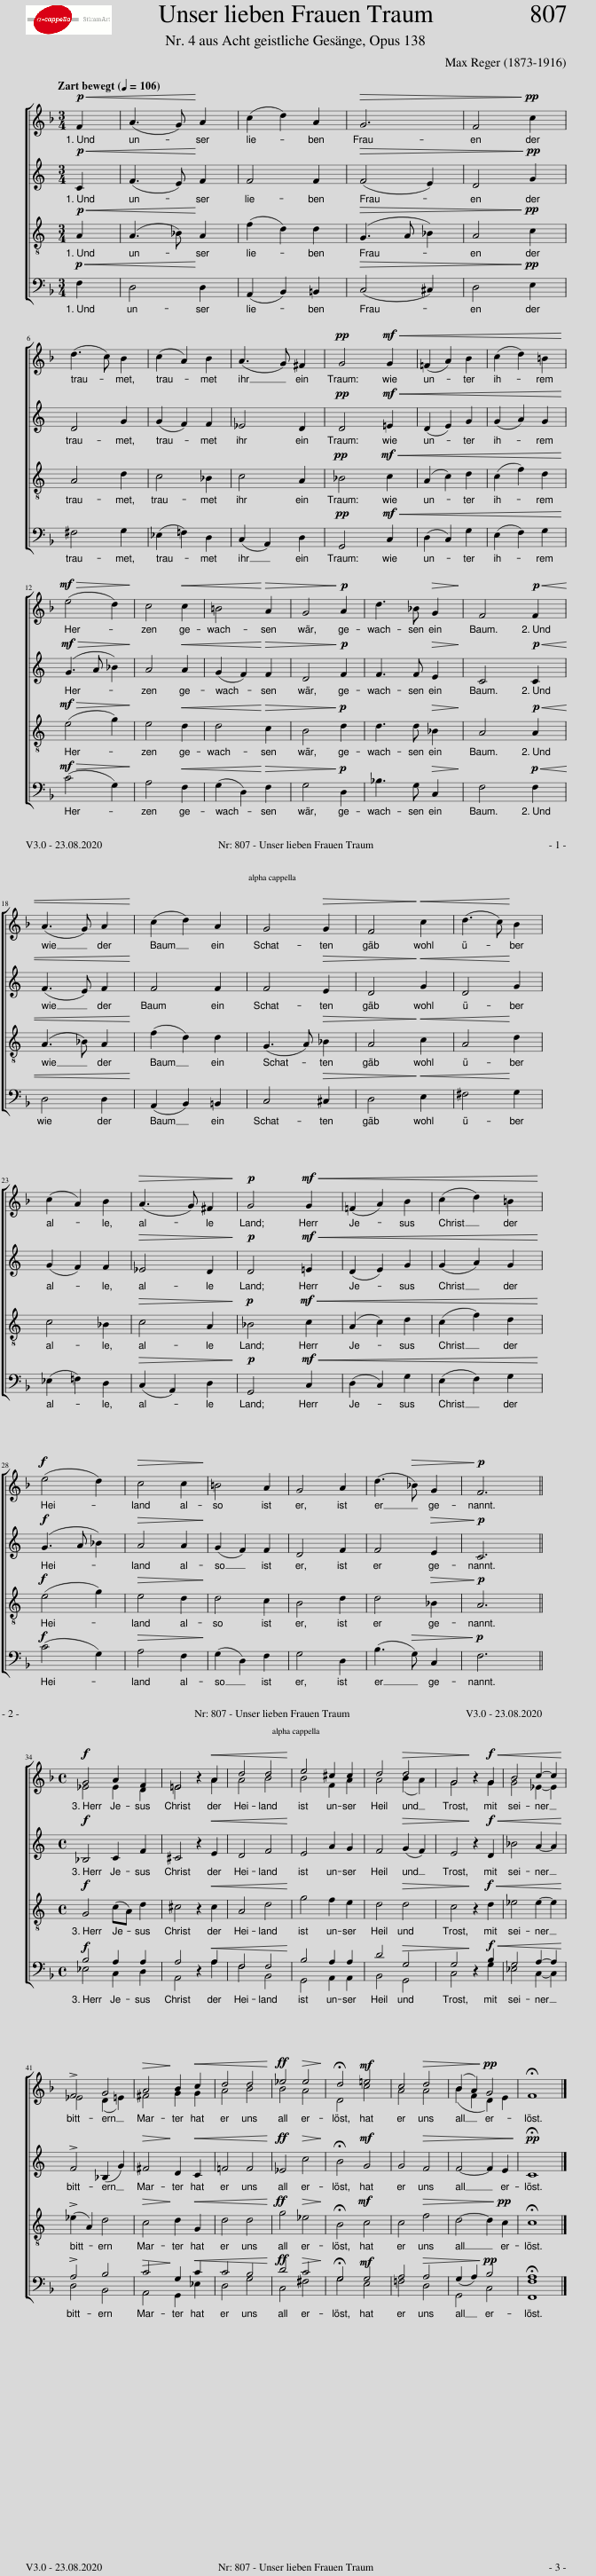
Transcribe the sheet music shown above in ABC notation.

X:1
%%score { ( 1 5 ) | 2 | 3 | ( 4 6 ) } 7 8 9 10 11 12
L:1/8
Q:1/4=106
M:3/4
I:linebreak $
K:F
V:1 treble
V:5 treble
V:2 treble
V:3 treble-8
V:4 bass
V:6 bass
V:7 treble
V:8 treble
V:9 treble
V:10 treble-8
V:11 bass
V:12 bass
V:1
!p!!<(! F2 | (A3 G)!<)! A2 | (c2 d2) A2 |!>(! G6 | F4!>)!!pp! c2 |$ %5
 (d3 c) B2 | (c2 A2) B2 | (A3 G) ^F2 |!pp! G4!mf!!<(! G2 | (=F2 A2) B2 | %10
 (c2 d2) =B2!<)! |$!mf!!>(! (e4 d2)!>)! | c4!<(! c2 | =B4!<)!!>(! A2 | G4!>)!!p! A2 | %15
 d3 _B!>(! G2!>)! | F4!p!!<(! F2 |$ (A3 G) A2!<)! | (c2 d2) A2 | G4!>(! G2 | %20
 F4!>)!!<(! c2 | (d3 c)!<)! B2 |$ (c2 A2) B2 |!>(! (A3 G) ^F2!>)! |!p! G4!mf!!<(! G2 | %25
 (=F2 A2) B2 | (c2 d2) =B2!<)! |$!f! (e4 d2) |!>(! c4 c2!>)! | =B4 A2 | %30
 G4 A2 | (d3!>(! _B) G2!>)! |!p! F6 ||$[M:4/4]!f! G4 A2 F2 | =E4 z2!<(! A2 | %35
 d4 d4!<)! | e4 ^c2 c2 | d4!>(! d4 | G4!>)! z2!f!!<(! G2 | B4 c2- c2!<)! |$ %40
 !>!F4 G4 |!>(! A4!>)! B2!<(! c2 | d4 d4!<)! |!ff! _e4!>(! e4!>)! | !fermata!d4!mf! =e4 | %45
 c4!>(! d4 | (B2 A2)!>)!!pp! G4 | !fermata!F8 |] %48
V:2
!p!!<(! C2 | (F3 E)!<)! F2 | F4 F2 |!>(! (F4 E2) | D4!>)!!pp! G2 |$ %5
 D4 G2 | (G2 F2) F2 | _E4 D2 |!pp! D4!mf!!<(! =E2 | (D2 E2) G2 | %10
 (G2 A2) G2!<)! |$!mf!!>(! (G3 A _B2)!>)! | A4!<(! A2 | (G2 F2)!<)!!>(! F2 | D4!>)!!p! F2 | %15
 F3 F!>(! E2!>)! | C4!p!!<(! C2 |$ (F3 E) F2!<)! | F4 F2 | F4!>(! E2 | %20
 D4!>)!!<(! G2 | D4!<)! G2 |$ (G2 F2) F2 |!>(! _E4 D2!>)! |!p! D4!mf!!<(! =E2 | %25
 (D2 E2) G2 | (G2 A2) G2!<)! |$!f! (G3 A _B2) |!>(! A4 A2!>)! | (G2 F2) F2 | %30
 D4 F2 | F4!>(! E2!>)! |!p! C6 ||$[M:4/4]!f! _B,4 C2 F2 | ^C4 z2!<(! E2 | %35
 D4 F4!<)! | E4 A2 G2 | F4!>(! (G2 F2) | E4!>)! z2!f!!<(! D2 | _B4 A2- A2!<)! |$ %40
 !>!F4 (_B,2 G2) |!>(! ^F4!>)! D2!<(! C2 | =F4 F4!<)! |!ff! _E4!>(! c4!>)! | !fermata!=B4!mf! G4 | %45
 G4!>(! F4 | F4- F2 E2!>)! |!pp! !fermata!C8 |] %48
V:3
!p!!<(! A2 | (A3 _B)!<)! A2 | (f2 d2) d2 |!>(! (G3 A _B2) | A4!>)!!pp! c2 |$ %5
 A4 d2 | c4 _B2 | c4 A2 |!pp! _B4!mf!!<(! c2 | (A2 c2) d2 | %10
 (c2 f2) d2!<)! |$!mf!!>(! (e4 g2)!>)! | e4!<(! d2 | d4!<)!!>(! c2 | =B4!>)!!p! d2 | %15
 d3 d!>(! _B2!>)! | A4!p!!<(! A2 |$ (A3 _B) A2!<)! | (f2 d2) d2 | (G3 A)!>(! _B2 | %20
 A4!>)!!<(! c2 | A4!<)! d2 |$ c4 _B2 |!>(! c4 A2!>)! |!p! _B4!mf!!<(! c2 | %25
 (A2 c2) d2 | (c2 f2) d2!<)! |$!f! (e4 g2) |!>(! e4 d2!>)! | d4 c2 | %30
 =B4 d2 | d4!>(! _B2!>)! |!p! A6 ||$[M:4/4]!f! G4 (cA) d2 | ^c4 z2!<(! c2 | %35
 A4 d4!<)! | g4 f2 e2 | d4!>(! d4 | c4!>)! z2!f!!<(! d2 | _e4 e2- e2!<)! |$ %40
 (!>!_e2 A2) d4 |!>(! c4!>)! d2!<(! G2 | d4 d4!<)! |!ff! g4!>(! _e4!>)! | !fermata!=B4!mf! c4 | %45
 c4!>(! f4 | d4- d2!>)!!pp! c2 | !fermata!c8 |] %48
V:4
!p!!<(! F,2 | D,4!<)! D,2 | (A,,2 B,,2) =B,,2 |!>(! (C,4 ^C,2) | D,4!>)!!pp! E,2 |$ %5
 ^F,4 G,2 | (_E,2 =F,2) D,2 | (C,2 A,,2) D,2 |!pp! G,,4!mf!!<(! C,2 | (D,2 C,2) G,2 | %10
 (E,2 F,2) G,2!<)! |$!mf!!>(! (C4 G,2)!>)! | A,4!<(! F,2 | (G,2 D,2)!<)!!>(! F,2 | G,4!>)!!p! D,2 | %15
 _B,3 G,!>(! C,2!>)! | F,4!p!!<(! F,2 |$ D,4 D,2!<)! | (A,,2 B,,2) =B,,2 | C,4!>(! ^C,2 | %20
 D,4!>)!!<(! E,2 | ^F,4!<)! G,2 |$ (_E,2 =F,2) D,2 |!>(! (C,2 A,,2) D,2!>)! |!p! G,,4!mf!!<(! C,2 | %25
 (D,2 C,2) G,2 | (E,2 F,2) G,2!<)! |$!f! (C4 G,2) |!>(! A,4 F,2!>)! | (G,2 D,2) F,2 | %30
 G,4 D,2 | (B,3!>(! G,) C,2!>)! |!p! F,6 ||$[M:4/4]!f! B,4 A,2 A,2 | A,4 z2!<(! A,2 | %35
 F,4 F,4!<)! | B,4 A,2 A,2 | D4!>(! G,4 | G,4!>)! z2!f!!<(! B,2 | G,4 A,2- A,2!<)! |$ %40
 !>!A,4 B,4 |!>(! C4!>)! G,2!<(! C2 | C4 B,4!<)! |!ff! D4!>(! C4!>)! | !fermata!G,4!mf! G,4 | %45
 A,4!>(! A,4 | (G,2 A,2)!>)!!pp! B,4 | !fermata!A,8 |] %48
V:5
 x2 | x6 | x6 | x6 | x6 |$ %5
 x6 | x6 | x6 | x6 | x6 | %10
 x6 |$ x6 | x6 | x6 | x6 | %15
 x6 | x6 |$ x6 | x6 | x6 | %20
 x6 | x6 |$ x6 | x6 | x6 | %25
 x6 | x6 |$ x6 | x6 | x6 | %30
 x6 | x6 | x6 ||$[M:4/4] _E4 E2 D2 | E4 x2 A2 | %35
 A4 B4 | B4 F2 A2 | A4 (B2 A2) | G4 x2 G2 | G4 _E2- E2 |$ %40
 _E4 (D2 =E2) | ^F4 G2 G2 | A4 B4 | B4 A4 | D4 c4 | %45
 A4 A4 | (B2 F2 D2) E2 | x8 |] %48
V:6
 x2 | x6 | x6 | x6 | x6 |$ %5
 x6 | x6 | x6 | x6 | x6 | %10
 x6 |$ x6 | x6 | x6 | x6 | %15
 x6 | x6 |$ x6 | x6 | x6 | %20
 x6 | x6 |$ x6 | x6 | x6 | %25
 x6 | x6 |$ x6 | x6 | x6 | %30
 x6 | x6 | x6 ||$[M:4/4] _E,4 C,2 D,2 | A,,4 x2 A,2 | %35
 F,4 B,,4 | G,,4 A,,2 A,,2 | B,,4 G,,4 | C,4 x2 G,2 | _E,4 C,2- C,2 |$ %40
 D,4 B,,4 | A,,4 G,,2 _E,2 | D,4 G,4 | C,4 ^F,4 | G,4 E,4 | %45
 =F,4 D,4 | G,,4 C,4 | [F,,F,]8 |] %48
V:7
!p!!<(! F2 | (A3 G)!<)!!mp! A2 | (c2 d2) A2 |!>(! G6 | F4!>)!!pp! c2 |$ %5
 (d3 c) B2 | (c2 A2) B2 | (A3 G) ^F2 |!pp! G4!mf!!<(! G2 | (=F2 A2) B2 | %10
 (c2 d2) =B2!<)! |$!mf!!>(! (e4 d2)!>)! |!mp! c4!<(! c2 | =B4!<)!!mf!!>(! A2 | G4!>)!!p! A2 | %15
 d3 _B!>(! G2!>)! |!pp! F4!p!!<(! F2 |$ (A3 G) A2!<)! |!mp! (c2 d2) A2 | G4!>(! G2 | %20
 F4!>)!!p!!<(! c2 | (d3 c)!<)!!mp! B2 |$ (c2 A2) B2 |!>(! (A3 G) ^F2!>)! |!p! G4!mf!!<(! G2 | %25
 (=F2 A2) B2 | (c2 d2) =B2!<)! |$!f! (e4 d2) |!>(! c4 c2!>)! |!mf! =B4 A2 | %30
 G4 A2 | (d3!>(! _B) G2!>)! |!p! F6 ||$[M:4/4]!f! G4 A2 F2 | =E4 z2!<(! A2 | %35
 d4 d4!<)! |!ff! e4 ^c2 c2 | d4!>(! d4 | G4!>)! z2!f!!<(! G2 | B4 c2- c2!<)! |$ %40
!ff! !>!F4 G4 |!>(! A4!>)!!f! B2!<(! c2 | d4 d4!<)! |!ff! _e4!>(! e4!>)! | !fermata!d4!mf! =e4 | %45
 c4!>(! d4 | (B2 A2)!>)!!pp! G4 | !fermata!F8 |] %48
V:8
!<(! z2 | z6!<)! | z6 | z6 | z6 |$ %5
 z6 | z6 | z6 | z6 | z6 | %10
 z6 |$ z6 |!mp! z6 | z6 | z6 | %15
 z6 | z6 |$ z6 | z6 | z6 | %20
 z6 | z6 |$ z6 | z6 | z6 | %25
 z6 | z6 |$ z6 | z6 | z6 | %30
 z6 | z6 | z6 ||$[M:4/4]!f! _E4 E2 D2 | =E4 z2!<(! A2 | %35
 A4 B4!<)! |!ff! B4 F2 A2 | A4!>(! B2 A2 | G4!>)! z2!f!!<(! G2 | G4 _E2- E2!<)! |$ %40
!ff! !>!_E4 (D2 =E2) |!>(! ^F4!>)!!f! G2!<(! G2 | A4 B4!<)! |!ff! B4!>(! A4!>)! | !fermata!D4!mf! c4 | %45
 A4!>(! A4 | (B2 F2 D2)!>)!!pp! E2 | !fermata!F8 |] %48
V:9
!p!!<(! C2 | (F3 E)!<)!!mp! F2 | F4 F2 |!>(! (F4 E2) | D4!>)!!pp! G2 |$ %5
 D4 G2 | (G2 F2) F2 | _E4 D2 |!pp! D4!mf!!<(! =E2 | (D2 E2) G2 | %10
 (G2 A2) G2!<)! |$!mf!!>(! (G3 A B2)!>)! |!mp! A4!<(! A2 | (G2 F2)!<)!!mf!!>(! F2 | D4!>)!!p! F2 | %15
 F3 F!>(! E2!>)! |!pp! C4!p!!<(! C2 |$ (F3 E) F2!<)! |!mp! F4 F2 | F4!>(! E2 | %20
 D4!>)!!p!!<(! G2 | D4!<)!!mp! G2 |$ (G2 F2) F2 |!>(! _E4 D2!>)! |!p! D4!mf!!<(! =E2 | %25
 (D2 E2) G2 | (G2 A2) G2!<)! |$!f! (G3 A B2) |!>(! A4 A2!>)! |!mf! (G2 F2) F2 | %30
 D4 F2 | F4!>(! E2!>)! |!p! C6 ||$[M:4/4]!f! B,4 C2 F2 | ^C4 z2!<(! E2 | %35
 D4 F4!<)! |!ff! E4 A2 G2 | F4!>(! G2 F2 | E4!>)! z2!f!!<(! D2 | B4 A2- A2!<)! |$ %40
!ff! !>!F4 (B,2 G2) |!>(! ^F4!>)!!f! D2!<(! C2 | =F4 F4!<)! |!ff! _E4!>(! c4!>)! | !fermata!=B4!mf! G4 | %45
 G4!>(! F4 | F4- F2 E2!>)! |!pp! !fermata!C8 |] %48
V:10
!p!!<(! A2 | (A3 B)!<)!!mp! A2 | (f2 d2) d2 |!>(! (G3 A B2) | A4!>)!!pp! c2 |$ %5
 A4 d2 | c4 B2 | c4 A2 |!pp! B4!mf!!<(! c2 | (A2 c2) d2 | %10
 (c2 f2) d2!<)! |$!mf!!>(! (e4 g2)!>)! |!mp! e4!<(! d2 | d4!<)!!mf!!>(! c2 | =B4!>)!!p! d2 | %15
 d3 d!>(! _B2!>)! |!pp! A4!p!!<(! A2 |$ (A3 B) A2!<)! |!mp! (f2 d2) d2 | (G3 A)!>(! B2 | %20
 A4!>)!!p!!<(! c2 | A4!<)!!mp! d2 |$ c4 B2 |!>(! c4 A2!>)! |!p! B4!mf!!<(! c2 | %25
 (A2 c2) d2 | (c2 f2) d2!<)! |$!f! (e4 g2) |!>(! e4 d2!>)! |!mf! d4 c2 | %30
 =B4 d2 | d4!>(! _B2!>)! |!p! A6 ||$[M:4/4]!f! G4 (c A) d2 | ^c4 z2!<(! c2 | %35
 A4 d4!<)! |!ff! g4 f2 e2 | d4!>(! d4 | c4!>)! z2!f!!<(! d2 | _e4 e2- e2!<)! |$ %40
!ff! (!>!_e2 A2) d4 |!>(! c4!>)!!f! d2!<(! G2 | d4 d4!<)! |!ff! g4!>(! _e4!>)! | !fermata!=B4!mf! c4 | %45
 c4!>(! f4 | d4- d2!>)!!pp! c2 | !fermata!c8 |] %48
V:11
!p!!<(! F,2 | D,4!<)!!mp! D,2 | (A,,2 B,,2) =B,,2 |!>(! (C,4 ^C,2) | D,4!>)!!pp! E,2 |$ %5
 ^F,4 G,2 | (_E,2 =F,2) D,2 | (C,2 A,,2) D,2 |!pp! G,,4!mf!!<(! C,2 | (D,2 C,2) G,2 | %10
 (E,2 F,2) G,2!<)! |$!mf!!>(! (C4 G,2)!>)! |!mp! A,4!<(! F,2 | (G,2 D,2)!<)!!mf!!>(! F,2 | G,4!>)!!p! D,2 | %15
 _B,3 G,!>(! C,2!>)! |!pp! F,4!p!!<(! F,2 |$ D,4 D,2!<)! |!mp! (A,,2 B,,2) =B,,2 | C,4!>(! ^C,2 | %20
 D,4!>)!!p!!<(! E,2 | ^F,4!<)!!mp! G,2 |$ (_E,2 =F,2) D,2 |!>(! (C,2 A,,2) D,2!>)! |!p! G,,4!mf!!<(! C,2 | %25
 (D,2 C,2) G,2 | (E,2 F,2) G,2!<)! |$!f! (C4 G,2) |!>(! A,4 F,2!>)! |!mf! (G,2 D,2) F,2 | %30
 G,4 D,2 | (B,3!>(! G,) C,2!>)! |!p! F,6 ||$[M:4/4]!f! B,4 A,2 A,2 | A,4 z2!<(! A,2 | %35
 F,4 F,4!<)! |!ff! B,4 A,2 A,2 | D4!>(! G,4 | G,4!>)! z2!f!!<(! B,2 | G,4 A,2- A,2!<)! |$ %40
!ff! !>!A,4 B,4 |!>(! C4!>)!!f! G,2!<(! C2 | C4 B,4!<)! |!ff! D4!>(! C4!>)! | !fermata!G,4!mf! G,4 | %45
 A,4!>(! A,4 | (G,2 A,2)!>)!!pp! B,4 | !fermata!A,8 |] %48
V:12
 z2 | z6 | z6 | z6 | z6 |$ %5
 z6 | z6 | z6 | z6 | z6 | %10
 z6 |$ z6 | z6 | z6 | z6 | %15
 z6 | z6 |$ z6 | z6 | z6 | %20
 z6 | z6 |$ z6 | z6 | z6 | %25
 z6 | z6 |$ z6 | z6 | z6 | %30
 z6 | z6 | z6 ||$[M:4/4]!f! _E,4 C,2 D,2 | A,,4 z2!<(! A,2 | %35
 F,4 B,,4!<)! |!ff! G,,4 A,,2 A,,2 | B,,4!>(! G,,4 | C,4!>)! z2!f!!<(! G,2 | _E,4 C,2- C,2!<)! |$ %40
!ff! !>!D,4 B,,4 |!>(! A,,4!>)!!f! G,,2!<(! _E,2 | D,4 G,4!<)! |!ff! C,4!>(! ^F,4!>)! | !fermata!G,4!mf! E,4 | %45
 =F,4!>(! D,4 | G,,4!>)!!pp! C,4 | !fermata![F,,F,]8 |] %48
